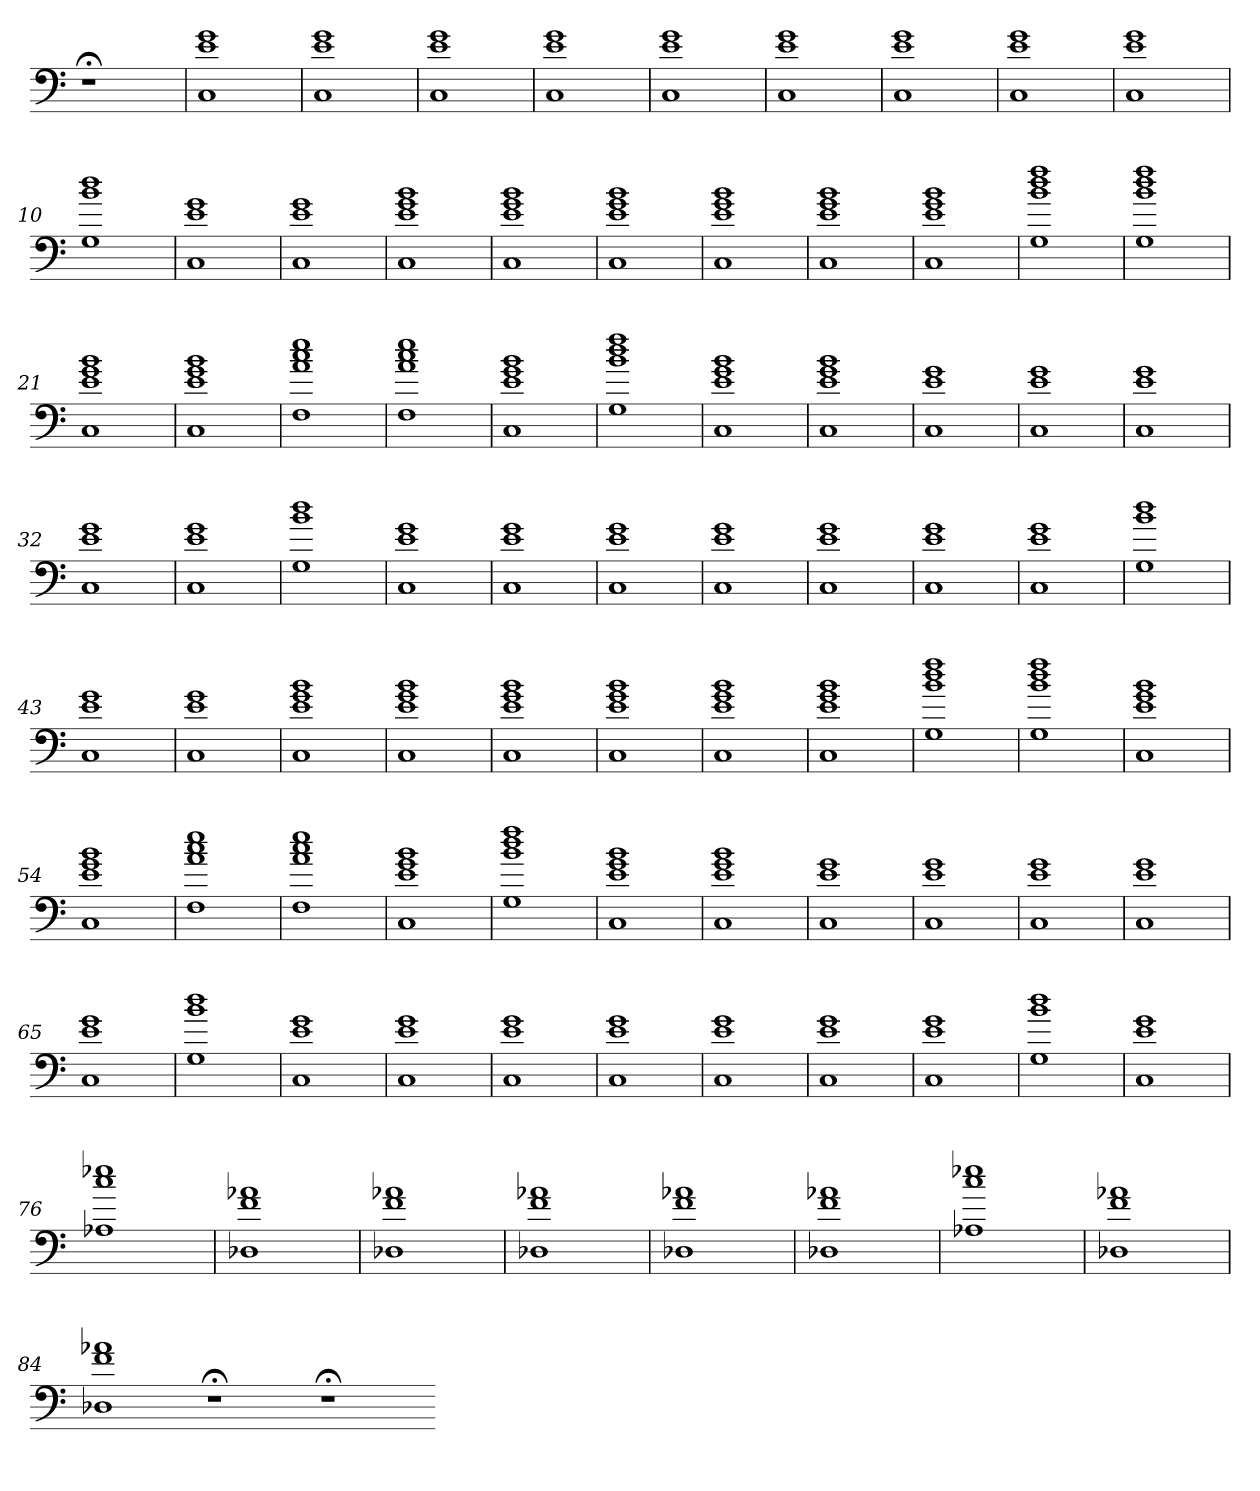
**kern
*part1
*staff1
=
1r;<
=1
1C 1e 1g
=2
1C 1e 1g
=3
1C 1e 1g
=4
1C 1e 1g
=5
1C 1e 1g
=6
1C 1e 1g
=7
1C 1e 1g
=8
1C 1e 1g
=9
1C 1e 1g
=10
1G 1b 1dd
=11
1C 1e 1g
=12
1C 1e 1g
=13
1C 1e 1g 1b
=14
1C 1e 1g 1b
=15
1C 1e 1g 1b
=16
1C 1e 1g 1b
=17
1C 1e 1g 1b
=18
1C 1e 1g 1b
=19
1G 1b 1dd 1ff
=20
1G 1b 1dd 1ff
=21
1C 1e 1g 1b
=22
1C 1e 1g 1b
=23
1F 1a 1cc 1ee
=24
1F 1a 1cc 1ee
=25
1C 1e 1g 1b
=26
1G 1b 1dd 1ff
=27
1C 1e 1g 1b
=28
1C 1e 1g 1b
=29
1C 1e 1g
=30
1C 1e 1g
=31
1C 1e 1g
=32
1C 1e 1g
=33
1C 1e 1g
=34
1G 1b 1dd
=35
1C 1e 1g
=36
1C 1e 1g
=37
1C 1e 1g
=38
1C 1e 1g
=39
1C 1e 1g
=40
1C 1e 1g
=41
1C 1e 1g
=42
1G 1b 1dd
=43
1C 1e 1g
=44
1C 1e 1g
=45
1C 1e 1g 1b
=46
1C 1e 1g 1b
=47
1C 1e 1g 1b
=48
1C 1e 1g 1b
=49
1C 1e 1g 1b
=50
1C 1e 1g 1b
=51
1G 1b 1dd 1ff
=52
1G 1b 1dd 1ff
=53
1C 1e 1g 1b
=54
1C 1e 1g 1b
=55
1F 1a 1cc 1ee
=56
1F 1a 1cc 1ee
=57
1C 1e 1g 1b
=58
1G 1b 1dd 1ff
=59
1C 1e 1g 1b
=60
1C 1e 1g 1b
=61
1C 1e 1g
=62
1C 1e 1g
=63
1C 1e 1g
=64
1C 1e 1g
=65
1C 1e 1g
=66
1G 1b 1dd
=67
1C 1e 1g
=68
1C 1e 1g
=69
1C 1e 1g
=70
1C 1e 1g
=71
1C 1e 1g
=72
1C 1e 1g
=73
1C 1e 1g
=74
1G 1b 1dd
=75
1C 1e 1g
=76
1A-X 1cc 1ee-X
=77
1D-X 1f 1a-X
=78
1D-X 1f 1a-X
=79
1D-X 1f 1a-X
=80
1D-X 1f 1a-X
=81
1D-X 1f 1a-X
=82
1A-X 1cc 1ee-X
=83
1D-X 1f 1a-X
=84
1D-X 1f 1a-X
1r;<
1r;<
=-
*-
